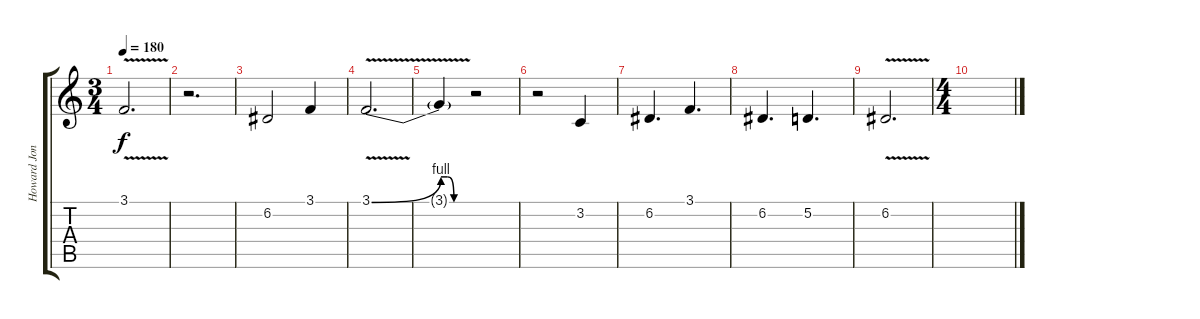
\track ("Howard Jones" "Howard Jon") {instrument oboe}
\staff {score tabs}
\tuning (D4 A3 F3 C3 G2 C2) {hide}
\ts (3 4)
\tempo 180
\clef g2
\ks c
3.1{v}.2{d dy f} |
r.2{d} |
6.2.2 3.1.4 |
3.1{be (bend 0 0 60 4) v}.2{d} |
3.1{be (custom 0 4 15 4 30 0 60 0) t}.4 r.2 |
r.2 3.2.4 |
6.2.4{d} 3.1.4{d} |
6.2.4{d} 5.2.4{d} |
6.2{v}.2{d} |
\ts (4 4)
